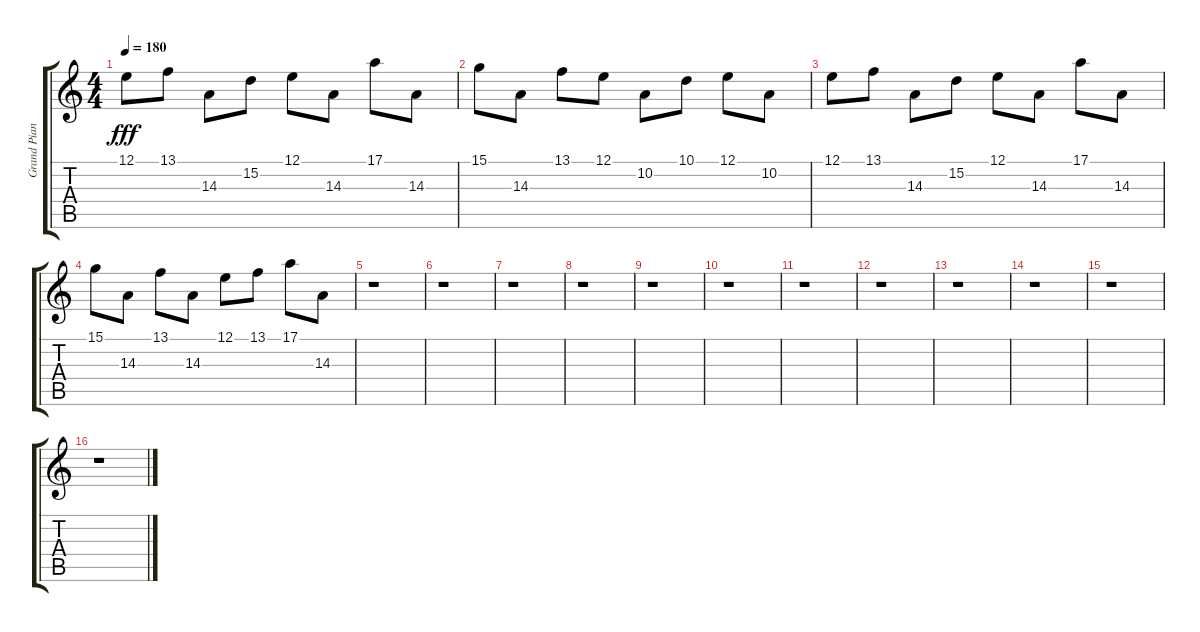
\track ("Grand Piano" "Grand Pian") {instrument acousticgrandpiano}
\staff {score tabs}
\tuning (E4 B3 G3 D3 A2 E2) {hide}
\ts (4 4)
\tempo 180
\clef g2
\ks c
12.1.8{dy fff} 13.1.8 14.3.8 15.2.8 12.1.8 14.3.8 17.1.8 14.3.8 |
15.1.8 14.3.8 13.1.8 12.1.8 10.2.8 10.1.8 12.1.8 10.2.8 |
12.1.8 13.1.8 14.3.8 15.2.8 12.1.8 14.3.8 17.1.8 14.3.8 |
15.1.8 14.3.8 13.1.8 14.3.8 12.1.8 13.1.8 17.1.8 14.3.8 |
r.1 |
r.1 |
r.1 |
r.1 |
r.1 |
r.1 |
r.1 |
r.1 |
r.1 |
r.1 |
r.1 |
r.1
